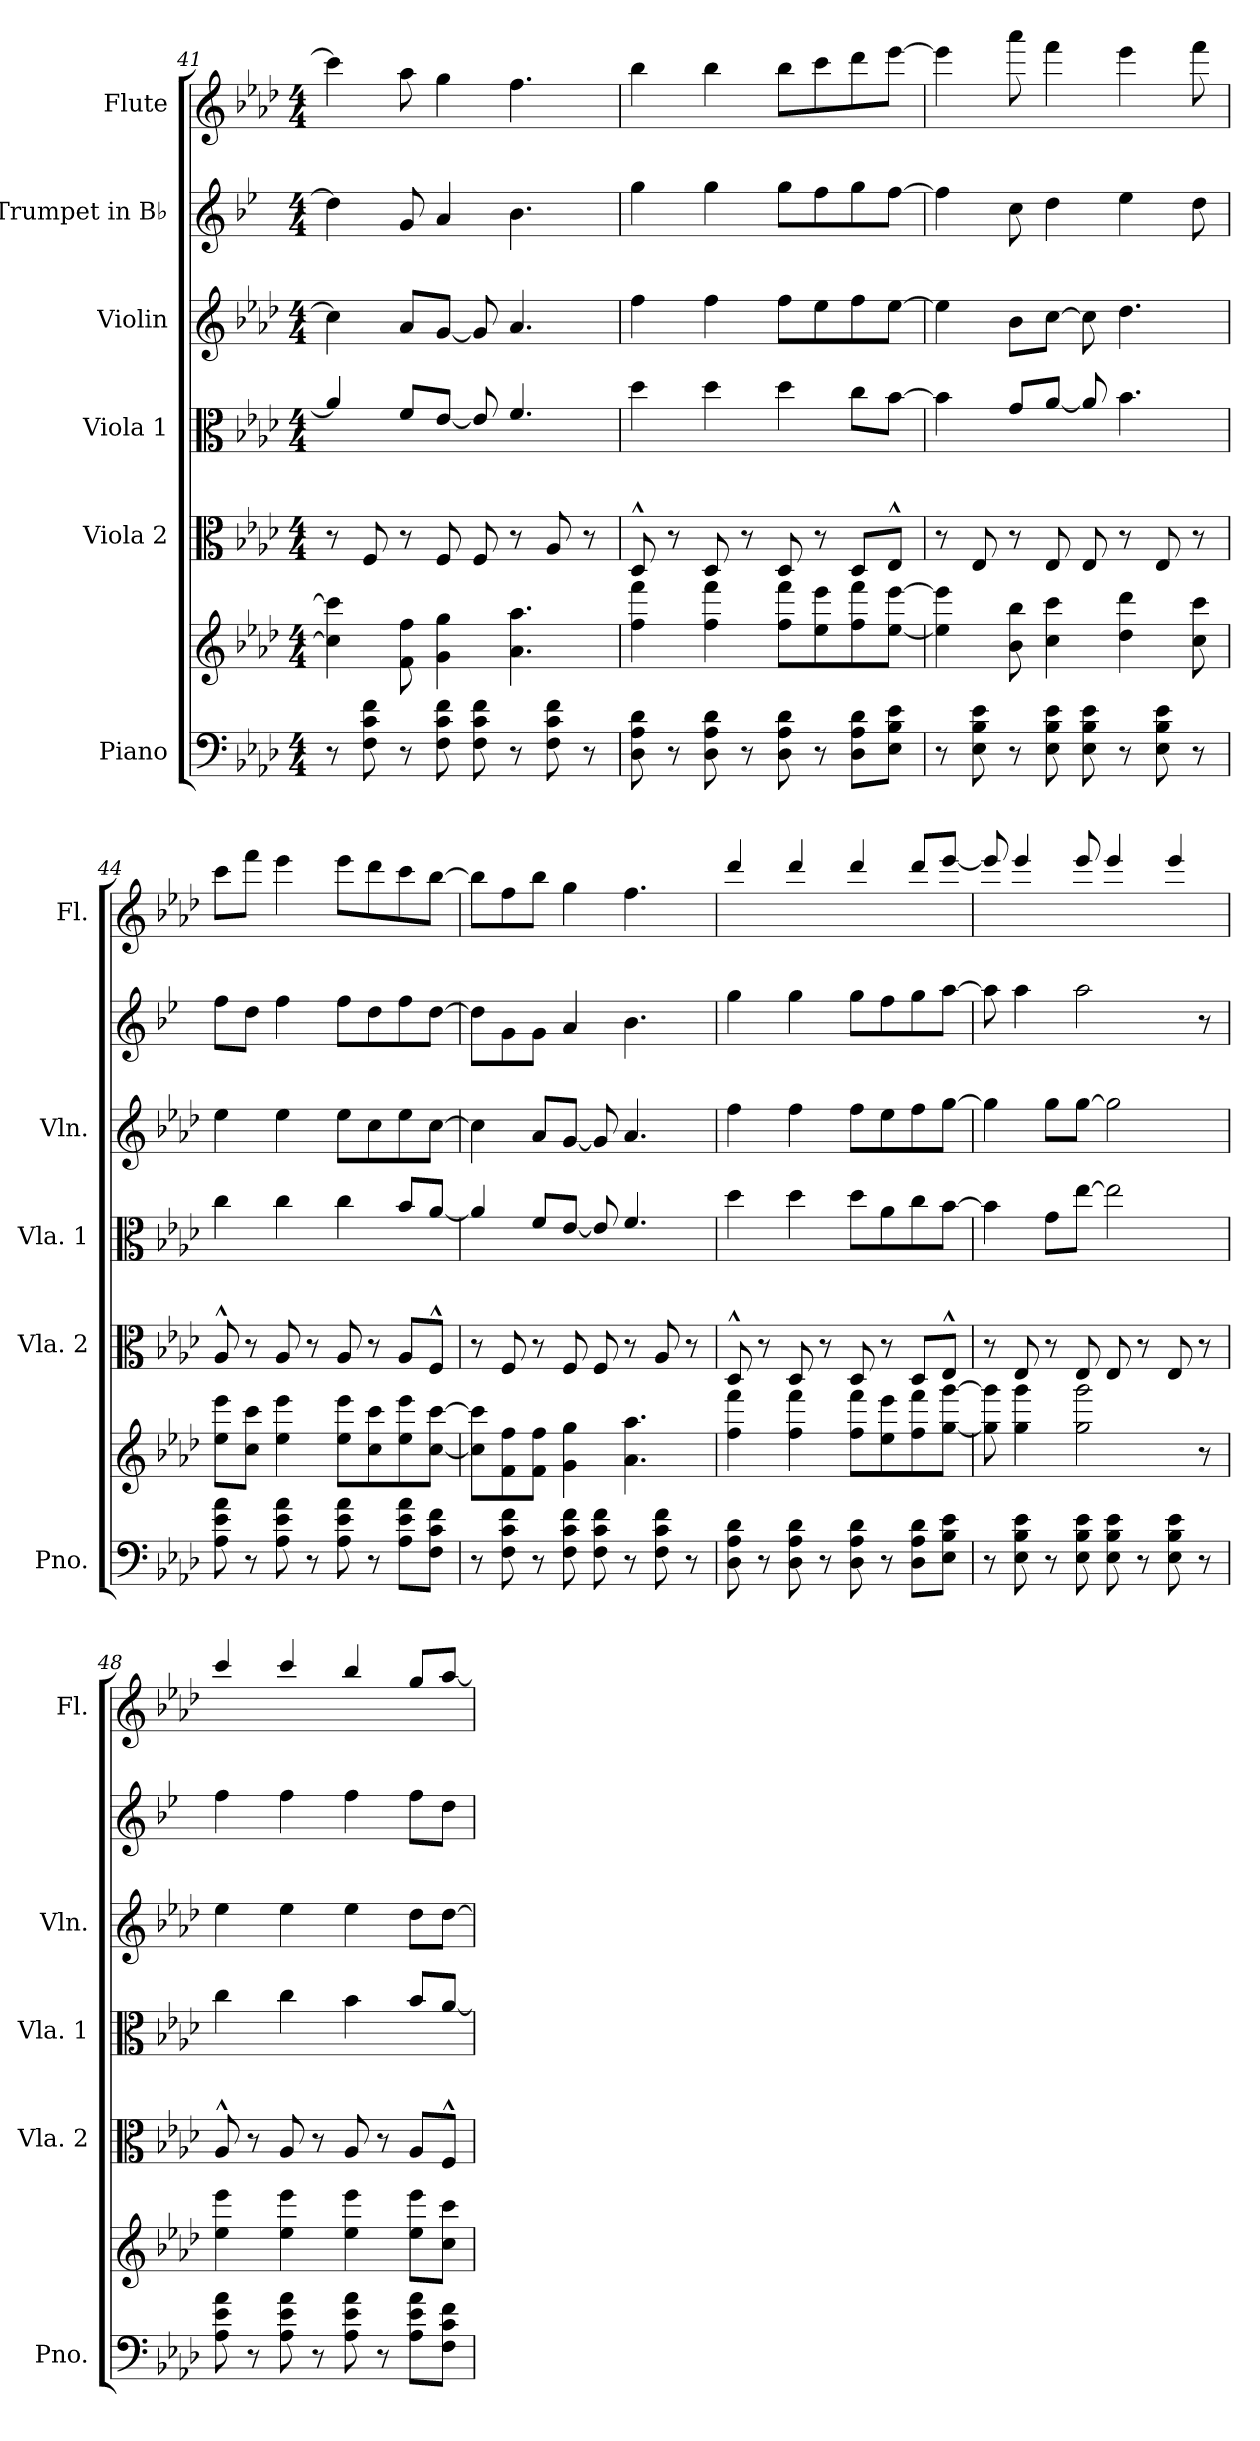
**kern	**kern	**kern	**kern	**kern	**kern	**kern
*part6	*part6	*part5	*part4	*part3	*part2	*part1
*staff7	*staff6	*staff5	*staff4	*staff3	*staff2	*staff1
*I"Piano	*	*I"Viola 2	*I"Viola 1	*I"Violin	*I"Trumpet in B♭	*I"Flute
*I'Pno.	*	*I'Vla. 2	*I'Vla. 1	*I'Vln.	*	*I'Fl.
*clefF4	*clefG2	*clefC3	*clefC3	*clefG2	*clefG2	*clefG2
*	*	*	*	*	*ITrd1c2	*
*k[b-e-a-d-]	*k[b-e-a-d-]	*k[b-e-a-d-]	*k[b-e-a-d-]	*k[b-e-a-d-]	*k[b-e-a-d-]	*k[b-e-a-d-]
*M4/4	*M4/4	*M4/4	*M4/4	*M4/4	*M4/4	*M4/4
=41	=41	=41	=41	=41	=41	=41
8r	4cc\] 4ccc\]	8r	4a-/]	4cc\]	4cc\]	4ccc\]
8F\ 8c\ 8f\	.	8F/	.	.	.	.
8r	8f\ 8ff\	8r	8f/L	8a-/L	8f/	8aa-\
8F\ 8c\ 8f\	4g\ 4gg\	8F/	[8e-/J	[8g/J	4g/	4gg\
8F\ 8c\ 8f\	.	8F/	8e-/]	8g/]	.	.
8r	4.a-\ 4.aa-\	8r	4.f/	4.a-/	4.a-\	4.ff\
8F\ 8c\ 8f\	.	8A-/	.	.	.	.
8r	.	8r	.	.	.	.
=42	=42	=42	=42	=42	=42	=42
8D-\ 8A-\ 8d-\	4ff\ 4fff\	8D-^^/	4dd-\	4ff\	4ff\	4bb-\
8r	.	8r	.	.	.	.
8D-\ 8A-\ 8d-\	4ff\ 4fff\	8D-/	4dd-\	4ff\	4ff\	4bb-\
8r	.	8r	.	.	.	.
8D-\ 8A-\ 8d-\	8ff\ 8fff\L	8D-/	4dd-\	8ff\L	8ff\L	8bb-\L
8r	8ee-\ 8eee-\	8r	.	8ee-\	8ee-\	8ccc\
8D-\ 8A-\ 8d-\L	8ff\ 8fff\	8D-/L	8cc\L	8ff\	8ff\	8ddd-\
8E-\ 8B-\ 8e-\J	[8ee-\ [8eee-\J	8E-^^/J	[8b-\J	[8ee-\J	[8ee-\J	[8eee-\J
!!LO:LB:g=z
=43	=43	=43	=43	=43	=43	=43
8r	4ee-\] 4eee-\]	8r	4b-\]	4ee-\]	4ee-\]	4eee-\]
8E-\ 8B-\ 8e-\	.	8E-/	.	.	.	.
8r	8b-\ 8bb-\	8r	8g/L	8b-\L	8b-\	8aaa-\
8E-\ 8B-\ 8e-\	4cc\ 4ccc\	8E-/	[8a-/J	[8cc\J	4cc\	4fff\
8E-\ 8B-\ 8e-\	.	8E-/	8a-/]	8cc\]	.	.
8r	4dd-\ 4ddd-\	8r	4.b-\	4.dd-\	4dd-\	4eee-\
8E-\ 8B-\ 8e-\	.	8E-/	.	.	.	.
8r	8cc\ 8ccc\	8r	.	.	8cc\	8fff\
=44	=44	=44	=44	=44	=44	=44
8A-\ 8e-\ 8a-\	8ee-\ 8eee-\L	8A-^^/	4cc\	4ee-\	8ee-\L	8ccc\L
8r	8cc\ 8ccc\J	8r	.	.	8cc\J	8fff\J
8A-\ 8e-\ 8a-\	4ee-\ 4eee-\	8A-/	4cc\	4ee-\	4ee-\	4eee-\
8r	.	8r	.	.	.	.
8A-\ 8e-\ 8a-\	8ee-\ 8eee-\L	8A-/	4cc\	8ee-\L	8ee-\L	8eee-\L
8r	8cc\ 8ccc\	8r	.	8cc\	8cc\	8ddd-\
8A-\ 8e-\ 8a-\L	8ee-\ 8eee-\	8A-/L	8b-/L	8ee-\	8ee-\	8ccc\
8F\ 8c\ 8f\J	[8cc\ [8ccc\J	8F^^/J	[8a-/J	[8cc\J	[8cc\J	[8bb-\J
=45	=45	=45	=45	=45	=45	=45
8r	8cc\] 8ccc\]L	8r	4a-/]	4cc\]	8cc\L]	8bb-\L]
8F\ 8c\ 8f\	8f\ 8ff\	8F/	.	.	8f\	8ff\
8r	8f\ 8ff\J	8r	8f/L	8a-/L	8f\J	8bb-\J
8F\ 8c\ 8f\	4g\ 4gg\	8F/	[8e-/J	[8g/J	4g/	4gg\
8F\ 8c\ 8f\	.	8F/	8e-/]	8g/]	.	.
8r	4.a-\ 4.aa-\	8r	4.f/	4.a-/	4.a-\	4.ff\
8F\ 8c\ 8f\	.	8A-/	.	.	.	.
8r	.	8r	.	.	.	.
=46	=46	=46	=46	=46	=46	=46
8D-\ 8A-\ 8d-\	4ff\ 4fff\	8D-^^/	4dd-\	4ff\	4ff\	4ddd-/
8r	.	8r	.	.	.	.
8D-\ 8A-\ 8d-\	4ff\ 4fff\	8D-/	4dd-\	4ff\	4ff\	4ddd-/
8r	.	8r	.	.	.	.
8D-\ 8A-\ 8d-\	8ff\ 8fff\L	8D-/	8dd-\L	8ff\L	8ff\L	4ddd-/
8r	8ee-\ 8eee-\	8r	8a-\	8ee-\	8ee-\	.
8D-\ 8A-\ 8d-\L	8ff\ 8fff\	8D-/L	8cc\	8ff\	8ff\	8ddd-/L
8E-\ 8B-\ 8e-\J	[8gg\ [8ggg\J	8E-^^/J	[8b-\J	[8gg\J	[8gg\J	[8eee-/J
=47	=47	=47	=47	=47	=47	=47
8r	8gg\] 8ggg\]	8r	4b-\]	4gg\]	8gg\]	8eee-/]
8E-\ 8B-\ 8e-\	4gg\ 4ggg\	8E-/	.	.	4gg\	4eee-/
8r	.	8r	8g\L	8gg\L	.	.
8E-\ 8B-\ 8e-\	2gg\ 2ggg\	8E-/	[8ee-\J	[8gg\J	2gg\	8eee-/
8E-\ 8B-\ 8e-\	.	8E-/	2ee-\]	2gg\]	.	4eee-/
8r	.	8r	.	.	.	.
8E-\ 8B-\ 8e-\	.	8E-/	.	.	.	4eee-/
8r	8r	8r	.	.	8r	.
=48	=48	=48	=48	=48	=48	=48
8A-\ 8e-\ 8a-\	4ee-\ 4eee-\	8A-^^/	4cc\	4ee-\	4ee-\	4ccc/
8r	.	8r	.	.	.	.
8A-\ 8e-\ 8a-\	4ee-\ 4eee-\	8A-/	4cc\	4ee-\	4ee-\	4ccc/
8r	.	8r	.	.	.	.
8A-\ 8e-\ 8a-\	4ee-\ 4eee-\	8A-/	4b-\	4ee-\	4ee-\	4bb-/
8r	.	8r	.	.	.	.
8A-\ 8e-\ 8a-\L	8ee-\ 8eee-\L	8A-/L	8b-/L	8dd-\L	8ee-\L	8gg/L
8F\ 8c\ 8f\J	8cc\ 8ccc\J	8F^^/J	[8a-/J	[8dd-\J	8cc\J	[8aa-/J
=	=	=	=	=	=	=
*-	*-	*-	*-	*-	*-	*-
